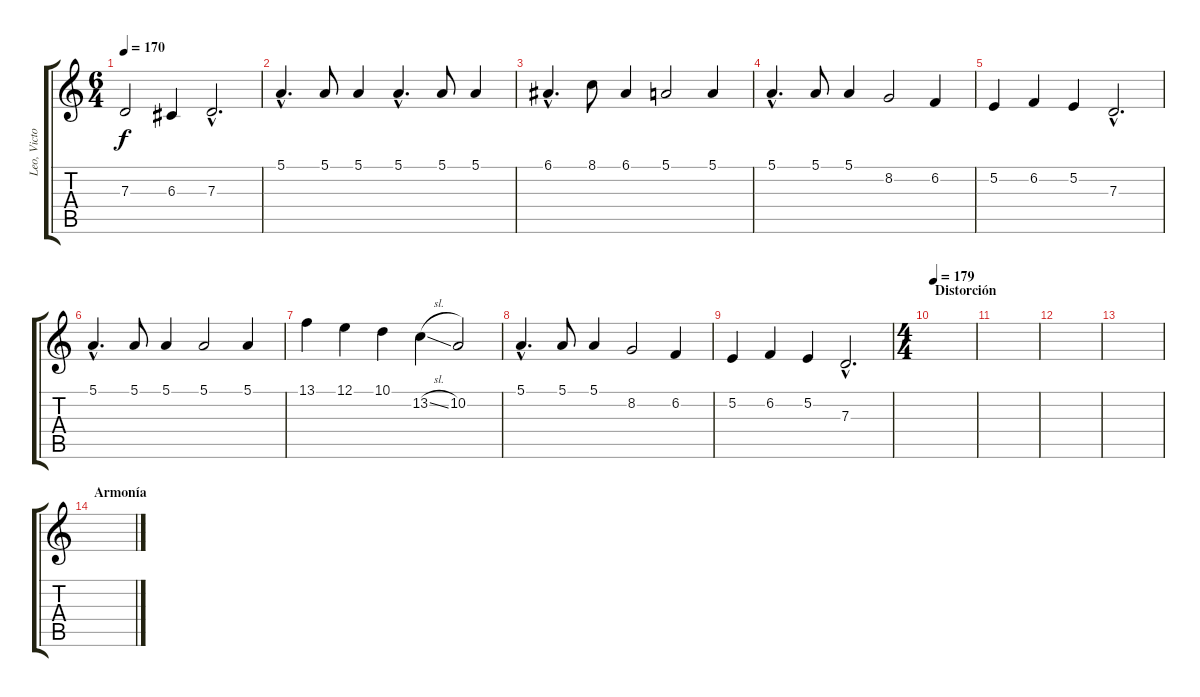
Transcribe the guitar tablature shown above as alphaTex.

\track ("Leo, Victor, Jose y Aurora" "Leo, Victo") {instrument lead1square}
\staff {score tabs}
\tuning (E4 B3 G3 D3 A2 E2) {hide}
\ts (6 4)
\tempo 170
\clef g2
\ks c
7.3.2{dy f} 6.3.4 7.3{hac}.2{d} |
5.1{hac}.4{d} 5.1.8 5.1.4 5.1{hac}.4{d} 5.1.8 5.1.4 |
6.1{hac}.4{d} 8.1.8 6.1.4 5.1.2 5.1.4 |
5.1{hac}.4{d} 5.1.8 5.1.4 8.2.2 6.2.4 |
5.2.4 6.2.4 5.2.4 7.3{hac}.2{d} |
5.1{hac}.4{d} 5.1.8 5.1.4 5.1.2 5.1.4 |
13.1.4 12.1.4 10.1.4 13.2{sl}.4 10.2.2 |
5.1{hac}.4{d} 5.1.8 5.1.4 8.2.2 6.2.4 |
5.2.4 6.2.4 5.2.4 7.3{hac}.2{d} |
\ts (4 4)
\section ("" "Distorción")
\tempo 179
|
|
|
|
\section ("" "Armonía")
